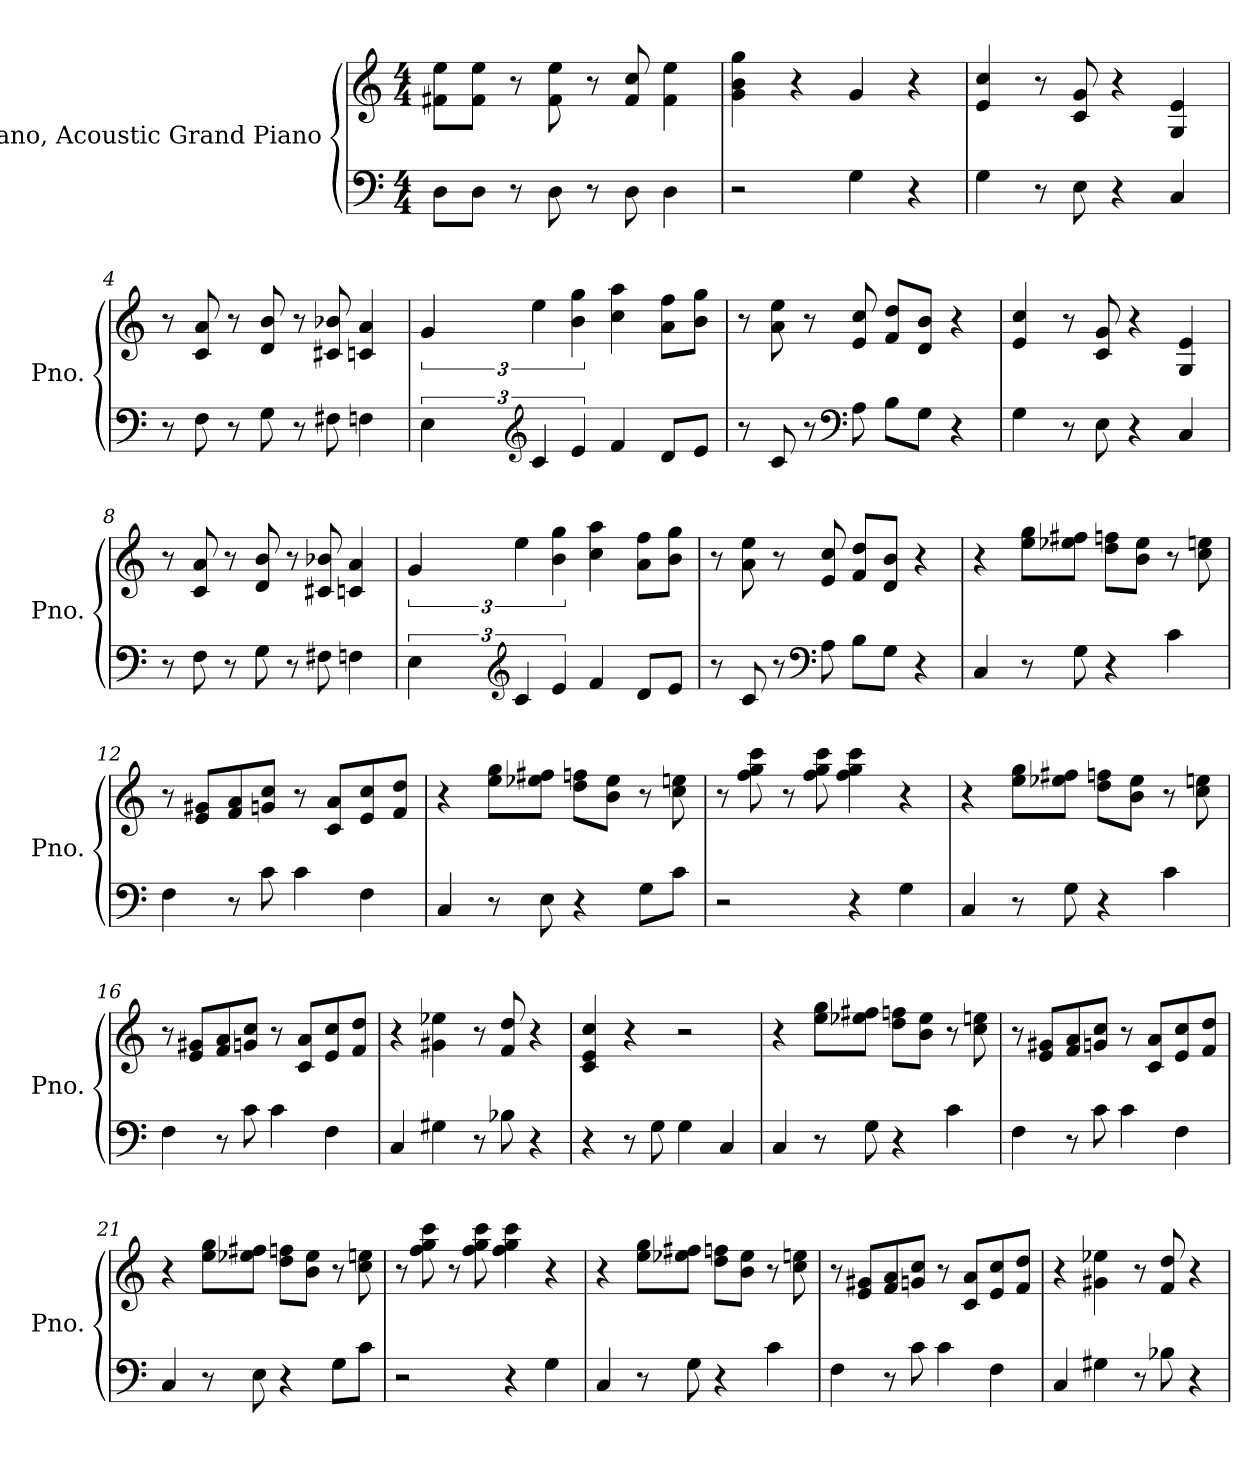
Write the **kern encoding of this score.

**kern	**kern
*part2	*part1
*staff2	*staff1
*I"Piano, Acoustic Grand Piano	*I"Piano, Acoustic Grand Piano
*I'Pno.	*I'Pno.
*clefF4	*clefG2
*k[]	*k[]
*M4/4	*M4/4
*MM200	*MM200
=1	=1
8D\L	8f#X\ 8ee\L
8D\J	8f#\ 8ee\J
8r	8r
8D\	8f#\ 8ee\
8r	8r
8D\	8f#/ 8cc/
4D\	4f#\ 4ee\
=2	=2
2r	4g\ 4b\ 4gg\
.	4r
4G\	4g/
4r	4r
=3	=3
4G\	4e/ 4cc/
8r	8r
8E\	8c/ 8g/
4r	4r
4C/	4G/ 4e/
=4	=4
8r	8r
8F\	8c/ 8a/
8r	8r
8G\	8d/ 8b/
8r	8r
8F#X\	8c#X/ 8b-X/
4Fn\	4cn/ 4a/
!!LO:LB:g=z
=5	=5
6E\	6g/
*clefG2	*
6c/	6ee\
6e/	6b\ 6gg\
4f/	4cc\ 4aa\
8d/L	8a\ 8ff\L
8e/J	8b\ 8gg\J
=6	=6
8r	8r
8c/	8a\ 8ee\
8r	8r
*clefF4	*
8A\	8e/ 8cc/
8B\L	8f/ 8dd/L
8G\J	8d/ 8b/J
4r	4r
=7	=7
4G\	4e/ 4cc/
8r	8r
8E\	8c/ 8g/
4r	4r
4C/	4G/ 4e/
=8	=8
8r	8r
8F\	8c/ 8a/
8r	8r
8G\	8d/ 8b/
8r	8r
8F#X\	8c#X/ 8b-X/
4Fn\	4cn/ 4a/
=9	=9
6E\	6g/
*clefG2	*
6c/	6ee\
6e/	6b\ 6gg\
4f/	4cc\ 4aa\
8d/L	8a\ 8ff\L
8e/J	8b\ 8gg\J
!!LO:LB:g=z
=10	=10
8r	8r
8c/	8a\ 8ee\
8r	8r
*clefF4	*
8A\	8e/ 8cc/
8B\L	8f/ 8dd/L
8G\J	8d/ 8b/J
4r	4r
=11	=11
4C/	4r
8r	8ee\ 8gg\L
8G\	8ee-X\ 8ff#X\J
4r	8dd\ 8ffn\L
.	8b\ 8ee-\J
4c\	8r
.	8cc\ 8een\
=12	=12
4F\	8r
.	8e/ 8g#X/L
8r	8f/ 8a/
8c\	8gn/ 8cc/J
4c\	8r
.	8c/ 8a/L
4F\	8e/ 8cc/
.	8f/ 8dd/J
=13	=13
4C/	4r
8r	8ee\ 8gg\L
8E\	8ee-X\ 8ff#X\J
4r	8dd\ 8ffn\L
.	8b\ 8ee-\J
8G\L	8r
8c\J	8cc\ 8een\
!!LO:LB:g=z
=14	=14
2r	8r
.	8ff\ 8gg\ 8ccc\
.	8r
.	8ff\ 8gg\ 8ccc\
4r	4ff\ 4gg\ 4ccc\
4G\	4r
=15	=15
4C/	4r
8r	8ee\ 8gg\L
8G\	8ee-X\ 8ff#X\J
4r	8dd\ 8ffn\L
.	8b\ 8ee-\J
4c\	8r
.	8cc\ 8een\
=16	=16
4F\	8r
.	8e/ 8g#X/L
8r	8f/ 8a/
8c\	8gn/ 8cc/J
4c\	8r
.	8c/ 8a/L
4F\	8e/ 8cc/
.	8f/ 8dd/J
=17	=17
4C/	4r
4G#X\	4g#X\ 4ee-X\
8r	8r
8B-X\	8f/ 8dd/
4r	4r
=18	=18
4r	4c/ 4e/ 4cc/
8r	4r
8G\	.
4G\	2r
4C/	.
!!LO:LB:g=z
=19	=19
4C/	4r
8r	8ee\ 8gg\L
8G\	8ee-X\ 8ff#X\J
4r	8dd\ 8ffn\L
.	8b\ 8ee-\J
4c\	8r
.	8cc\ 8een\
=20	=20
4F\	8r
.	8e/ 8g#X/L
8r	8f/ 8a/
8c\	8gn/ 8cc/J
4c\	8r
.	8c/ 8a/L
4F\	8e/ 8cc/
.	8f/ 8dd/J
=21	=21
4C/	4r
8r	8ee\ 8gg\L
8E\	8ee-X\ 8ff#X\J
4r	8dd\ 8ffn\L
.	8b\ 8ee-\J
8G\L	8r
8c\J	8cc\ 8een\
=22	=22
2r	8r
.	8ff\ 8gg\ 8ccc\
.	8r
.	8ff\ 8gg\ 8ccc\
4r	4ff\ 4gg\ 4ccc\
4G\	4r
!!LO:LB:g=z
=23	=23
4C/	4r
8r	8ee\ 8gg\L
8G\	8ee-X\ 8ff#X\J
4r	8dd\ 8ffn\L
.	8b\ 8ee-\J
4c\	8r
.	8cc\ 8een\
=24	=24
4F\	8r
.	8e/ 8g#X/L
8r	8f/ 8a/
8c\	8gn/ 8cc/J
4c\	8r
.	8c/ 8a/L
4F\	8e/ 8cc/
.	8f/ 8dd/J
=25	=25
4C/	4r
4G#X\	4g#X\ 4ee-X\
8r	8r
8B-X\	8f/ 8dd/
4r	4r
=	=
*-	*-
